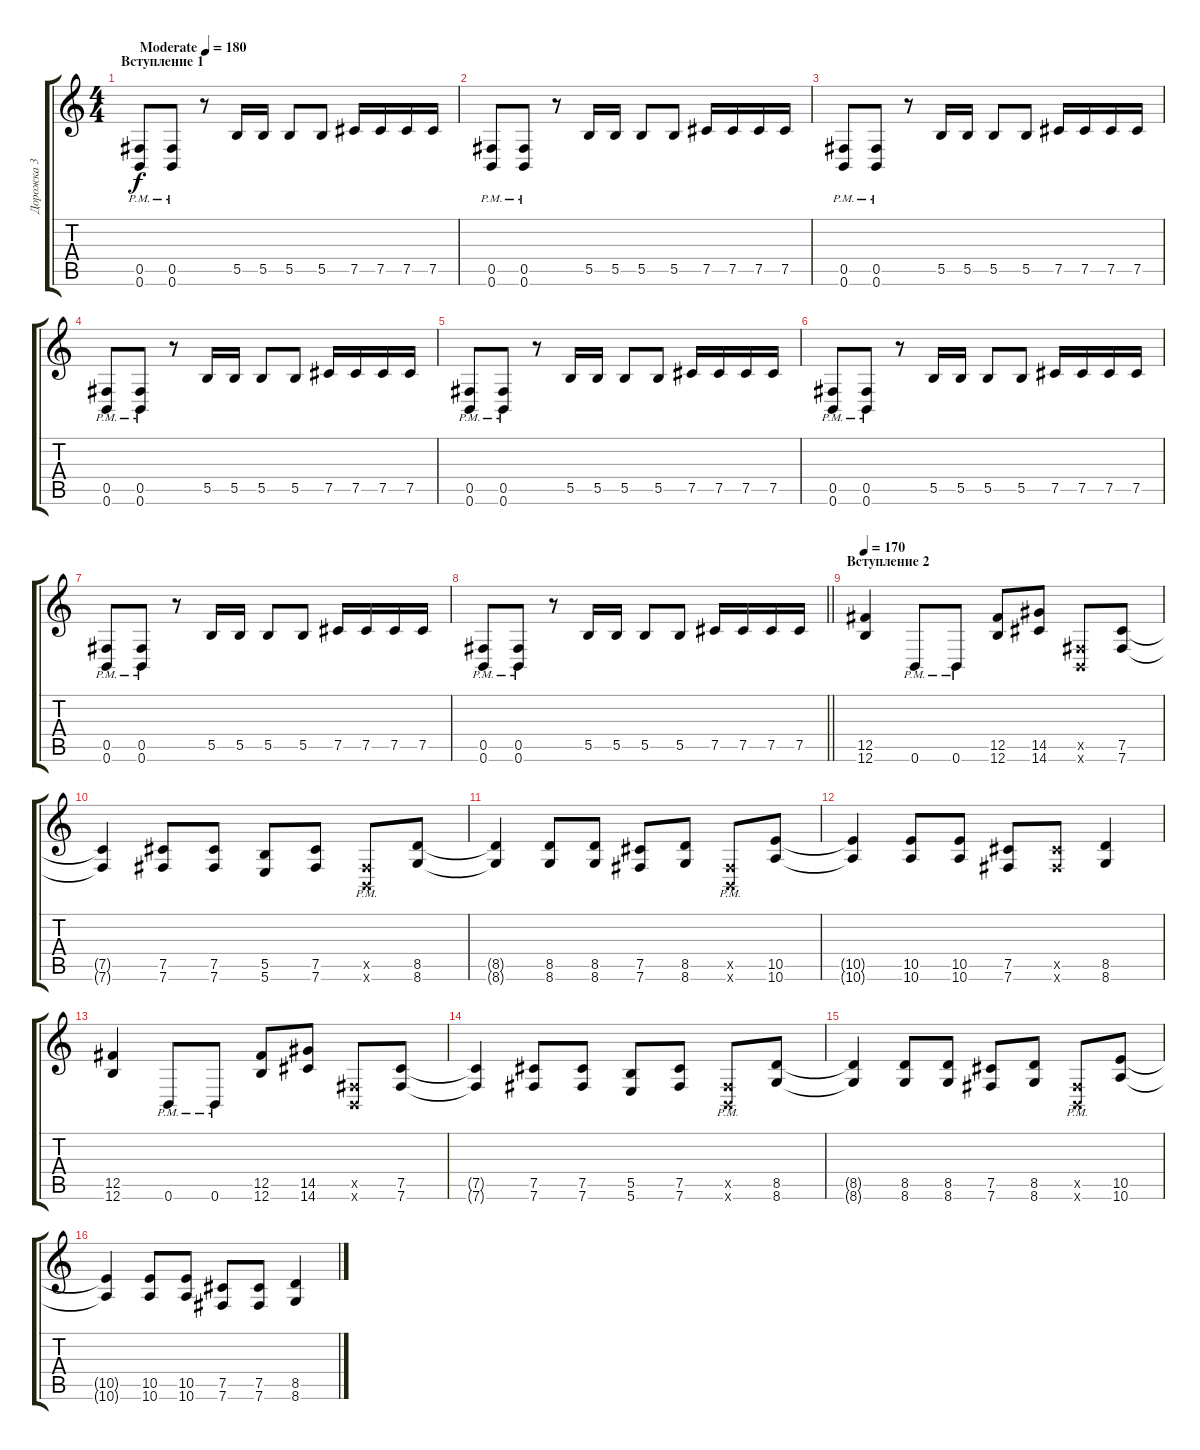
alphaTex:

\track ("Дорожка 3" "Дорожка 3") {instrument distortionguitar}
\staff {score tabs}
\tuning (Db4 Ab3 E3 B2 Gb2 B1) {hide}
\ts (4 4)
\section ("" "Вступление 1")
\tempo (180 "Moderate")
\clef g2
\ks c
(0.5 0.6{pm}).8{dy f instrument distortionguitar} (0.5 0.6{pm}).8 r.8 5.5.16 5.5.16 5.5.8 5.5.8 7.5.16 7.5.16 7.5.16 7.5.16 |
(0.5 0.6{pm}).8 (0.5 0.6{pm}).8 r.8 5.5.16 5.5.16 5.5.8 5.5.8 7.5.16 7.5.16 7.5.16 7.5.16 |
(0.5 0.6{pm}).8 (0.5 0.6{pm}).8 r.8 5.5.16 5.5.16 5.5.8 5.5.8 7.5.16 7.5.16 7.5.16 7.5.16 |
(0.5 0.6{pm}).8 (0.5 0.6{pm}).8 r.8 5.5.16 5.5.16 5.5.8 5.5.8 7.5.16 7.5.16 7.5.16 7.5.16 |
(0.5 0.6{pm}).8 (0.5 0.6{pm}).8 r.8 5.5.16 5.5.16 5.5.8 5.5.8 7.5.16 7.5.16 7.5.16 7.5.16 |
(0.5 0.6{pm}).8 (0.5 0.6{pm}).8 r.8 5.5.16 5.5.16 5.5.8 5.5.8 7.5.16 7.5.16 7.5.16 7.5.16 |
(0.5 0.6{pm}).8 (0.5 0.6{pm}).8 r.8 5.5.16 5.5.16 5.5.8 5.5.8 7.5.16 7.5.16 7.5.16 7.5.16 |
\barLineRight lightlight
(0.5 0.6{pm}).8 (0.5 0.6{pm}).8 r.8 5.5.16 5.5.16 5.5.8 5.5.8 7.5.16 7.5.16 7.5.16 7.5.16 |
\section ("" "Вступление 2")
\tempo 170
(12.5 12.6).4 0.6{pm}.8 0.6{pm}.8 (12.5 12.6).8 (14.5 14.6).8 (0.5{x} 0.6{x}).8 (7.5 7.6).8 |
(7.5{t} 7.6{t}).4 (7.5 7.6).8 (7.5 7.6).8 (5.5 5.6).8 (7.5 7.6).8 (0.5{pm x} 0.6{pm x}).8 (8.5 8.6).8 |
(8.5{t} 8.6{t}).4 (8.5 8.6).8 (8.5 8.6).8 (7.5 7.6).8 (8.5 8.6).8 (0.5{x} 0.6{pm x}).8 (10.5 10.6).8 |
(10.5{t} 10.6{t}).4 (10.5 10.6).8 (10.5 10.6).8 (7.5 7.6).8 (7.5{x} 7.6{x}).8 (8.5 8.6).4 |
(12.5 12.6).4 0.6{pm}.8 0.6{pm}.8 (12.5 12.6).8 (14.5 14.6).8 (0.5{x} 0.6{x}).8 (7.5 7.6).8 |
(7.5{t} 7.6{t}).4 (7.5 7.6).8 (7.5 7.6).8 (5.5 5.6).8 (7.5 7.6).8 (0.5{pm x} 0.6{pm x}).8 (8.5 8.6).8 |
(8.5{t} 8.6{t}).4 (8.5 8.6).8 (8.5 8.6).8 (7.5 7.6).8 (8.5 8.6).8 (0.5{x} 0.6{pm x}).8 (10.5 10.6).8 |
(10.5{t} 10.6{t}).4 (10.5 10.6).8 (10.5 10.6).8 (7.5 7.6).8 (7.5 7.6).8 (8.5 8.6).4
